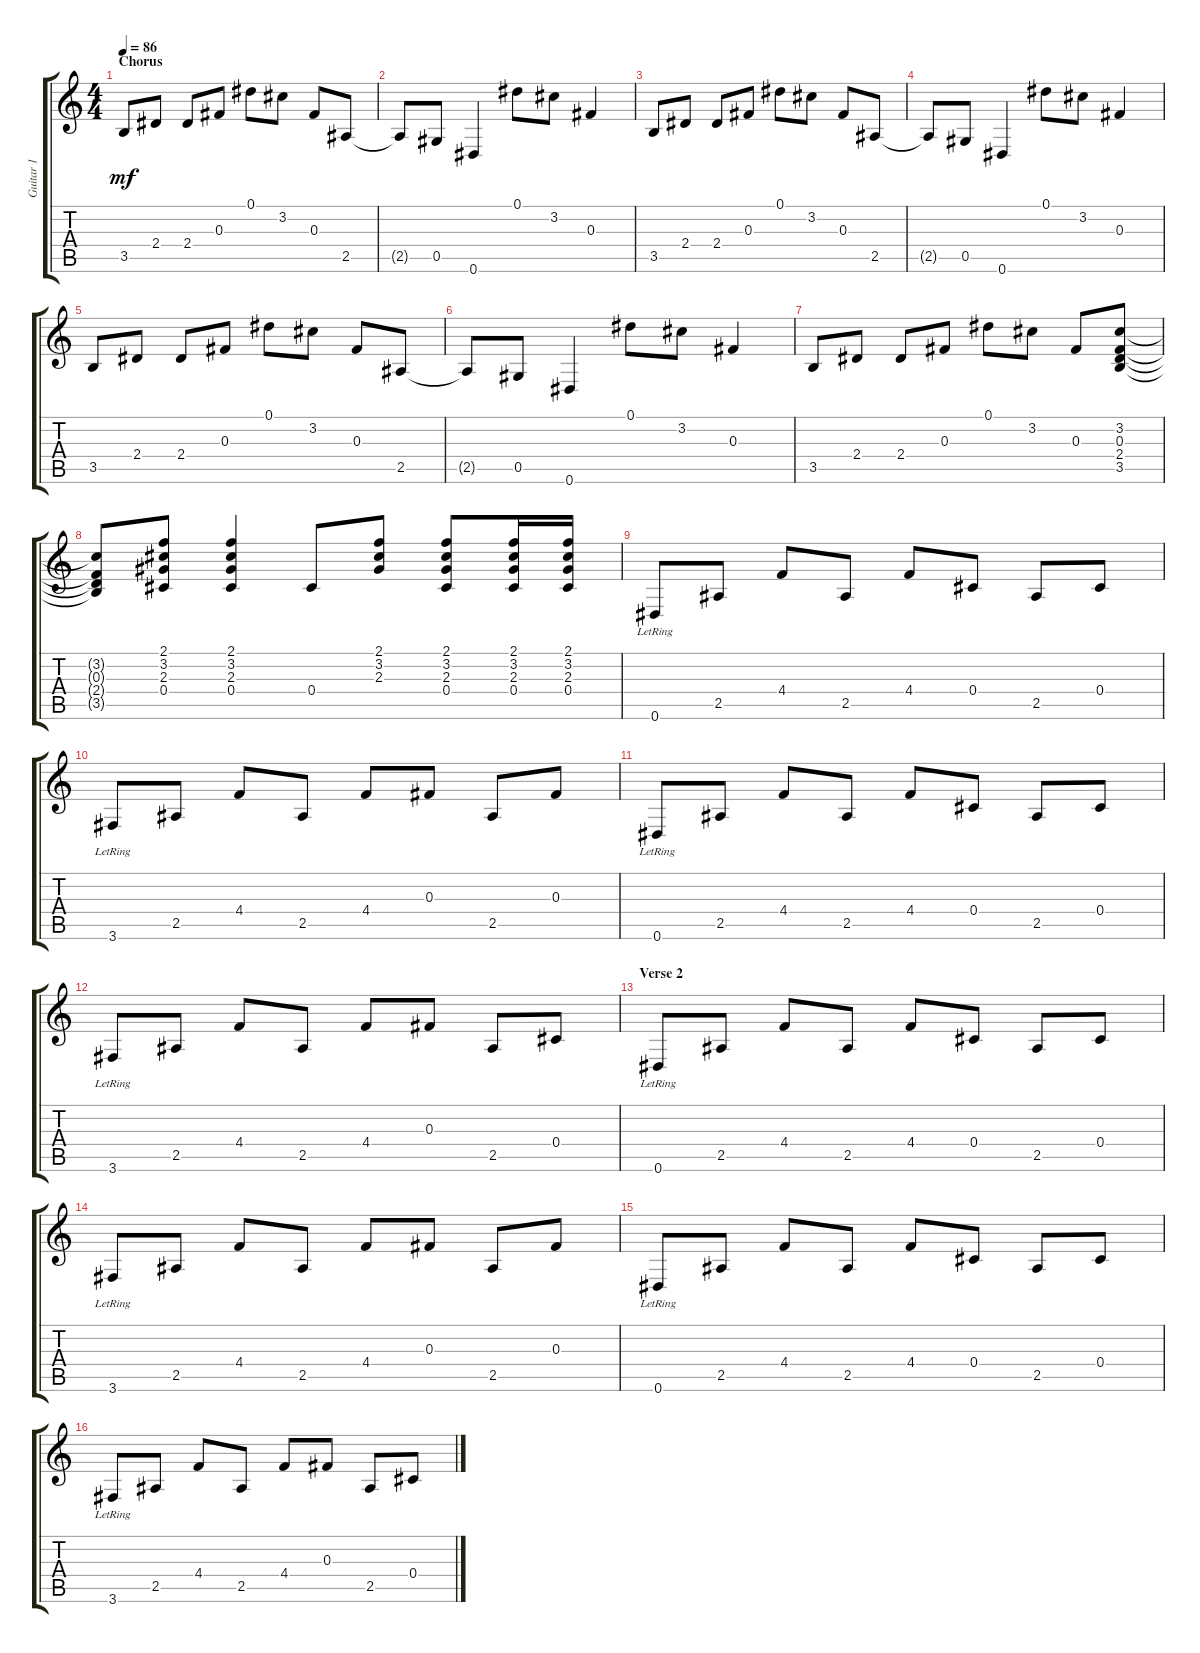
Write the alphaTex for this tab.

\track ("Guitar 1" "Guitar 1") {instrument acousticguitarnylon}
\staff {score tabs}
\tuning (Eb4 Bb3 Gb3 Db3 Ab2 Eb2) {hide}
\ts (4 4)
\section ("" "Chorus")
\tempo 86
\clef g2
\ks c
3.5.8{dy mf} 2.4.8 2.4.8 0.3.8 0.1.8 3.2.8 0.3.8 2.5.8 |
2.5{t}.8 0.5.8 0.6.4 0.1.8 3.2.8 0.3.4 |
3.5.8 2.4.8 2.4.8 0.3.8 0.1.8 3.2.8 0.3.8 2.5.8 |
2.5{t}.8 0.5.8 0.6.4 0.1.8 3.2.8 0.3.4 |
3.5.8 2.4.8 2.4.8 0.3.8 0.1.8 3.2.8 0.3.8 2.5.8 |
2.5{t}.8 0.5.8 0.6.4 0.1.8 3.2.8 0.3.4 |
3.5.8 2.4.8 2.4.8 0.3.8 0.1.8 3.2.8 0.3.8 (3.2 0.3 2.4 3.5).8 |
(3.2{t} 0.3{t} 2.4{t} 3.5{t}).8 (2.1 3.2 2.3 0.4).8 (2.1 3.2 2.3 0.4).4 0.4.8 (2.1 3.2 2.3).8 (2.1 3.2 2.3 0.4).8 (2.1 3.2 2.3 0.4).16 (2.1 3.2 2.3 0.4).16 |
0.6{lr}.8 2.5.8 4.4.8 2.5.8 4.4.8 0.4.8 2.5.8 0.4.8 |
3.6{lr}.8 2.5.8 4.4.8 2.5.8 4.4.8 0.3.8 2.5.8 0.3.8 |
0.6{lr}.8 2.5.8 4.4.8 2.5.8 4.4.8 0.4.8 2.5.8 0.4.8 |
3.6{lr}.8 2.5.8 4.4.8 2.5.8 4.4.8 0.3.8 2.5.8 0.4.8 |
\section ("" "Verse 2")
0.6{lr}.8 2.5.8 4.4.8 2.5.8 4.4.8 0.4.8 2.5.8 0.4.8 |
3.6{lr}.8 2.5.8 4.4.8 2.5.8 4.4.8 0.3.8 2.5.8 0.3.8 |
0.6{lr}.8 2.5.8 4.4.8 2.5.8 4.4.8 0.4.8 2.5.8 0.4.8 |
3.6{lr}.8 2.5.8 4.4.8 2.5.8 4.4.8 0.3.8 2.5.8 0.4.8
